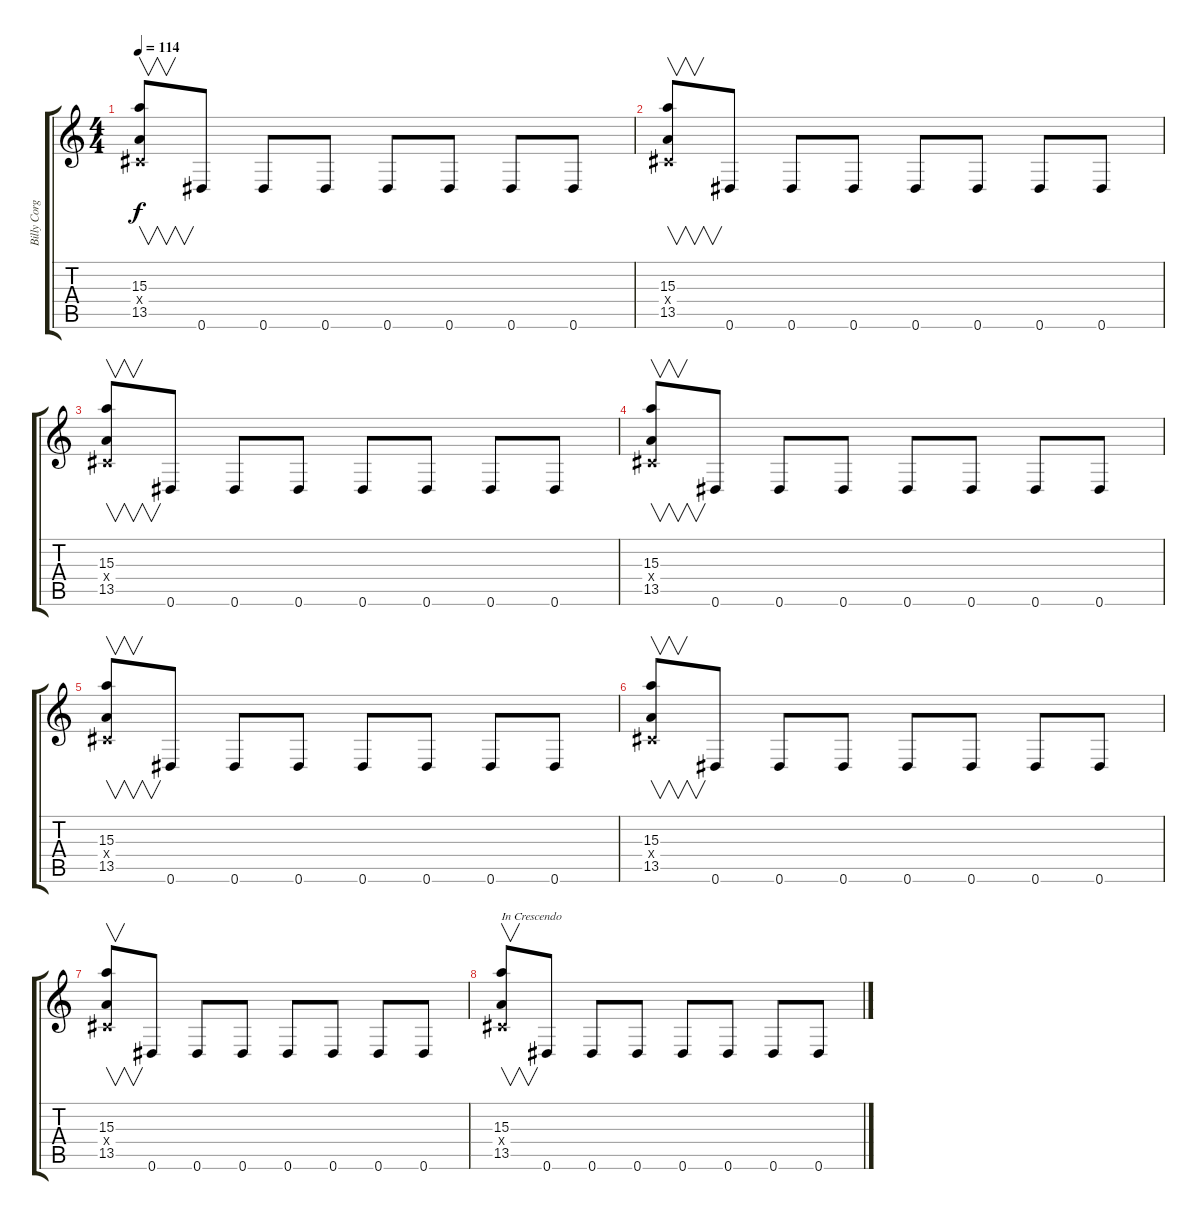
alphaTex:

\track ("Billy Corgan" "Billy Corg") {instrument overdrivenguitar}
\staff {score tabs}
\tuning (Eb4 Bb3 Gb3 Db3 Ab2 Eb2) {hide}
\ts (4 4)
\tempo 114
\clef g2
\ks c
(15.3 0.4{x} 13.5).8{v dy f} 0.6.8 0.6.8 0.6.8 0.6.8 0.6.8 0.6.8 0.6.8 |
(15.3 0.4{x} 13.5).8{v} 0.6.8 0.6.8 0.6.8 0.6.8 0.6.8 0.6.8 0.6.8 |
(15.3 0.4{x} 13.5).8{v} 0.6.8 0.6.8 0.6.8 0.6.8 0.6.8 0.6.8 0.6.8 |
(15.3 0.4{x} 13.5).8{v} 0.6.8 0.6.8 0.6.8 0.6.8 0.6.8 0.6.8 0.6.8 |
(15.3 0.4{x} 13.5).8{v} 0.6.8 0.6.8 0.6.8 0.6.8 0.6.8 0.6.8 0.6.8 |
(15.3 0.4{x} 13.5).8{v} 0.6.8 0.6.8 0.6.8 0.6.8 0.6.8 0.6.8 0.6.8 |
(15.3 0.4{x} 13.5).8{v} 0.6.8 0.6.8 0.6.8 0.6.8 0.6.8 0.6.8 0.6.8 |
(15.3 0.4{x} 13.5).8{v txt "In Crescendo"} 0.6.8 0.6.8 0.6.8 0.6.8 0.6.8 0.6.8 0.6.8
